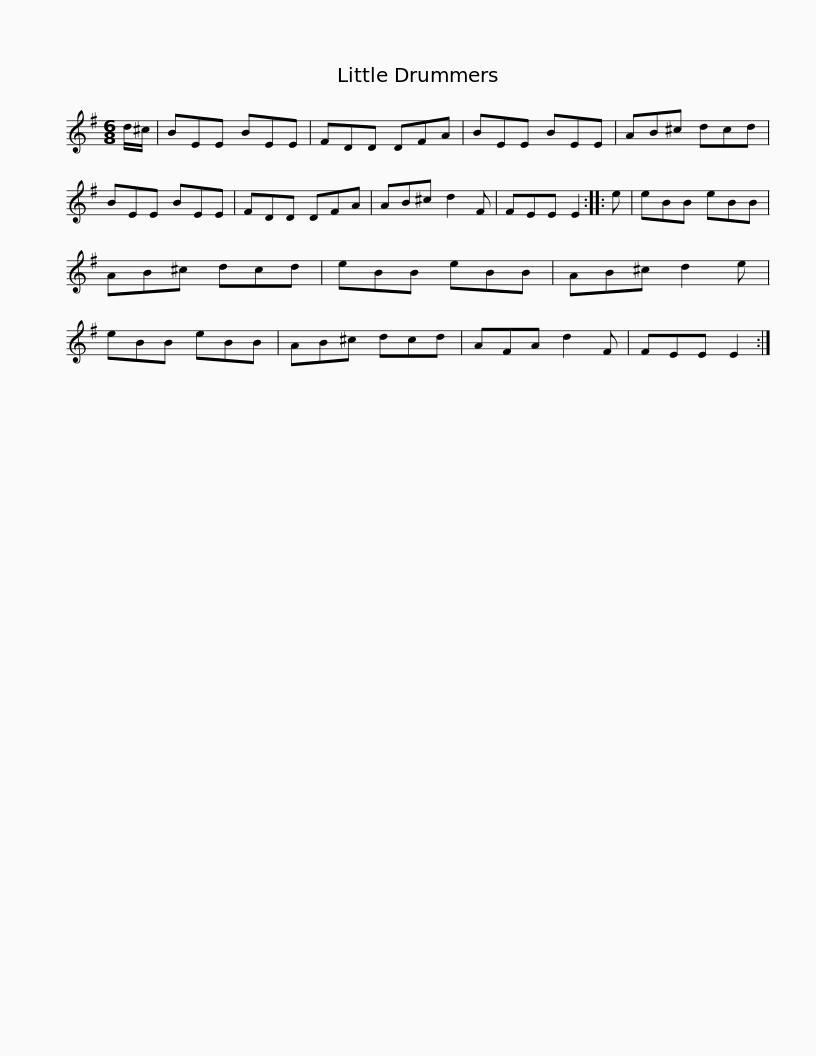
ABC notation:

X:1
L:1/8
M:6/8
I:linebreak $
K:Emin
V:1 treble
V:1
 d/^c/ | BEE BEE | FDD DFA | BEE BEE | AB^c dcd | %5
 BEE BEE | FDD DFA |$ AB^c d2 F | FEE E2 :: e | %10
 eBB eBB | AB^c dcd | eBB eBB | AB^c d2 e | eBB eBB |$ %15
 AB^c dcd | AFA d2 F | FEE E2 :| %18
